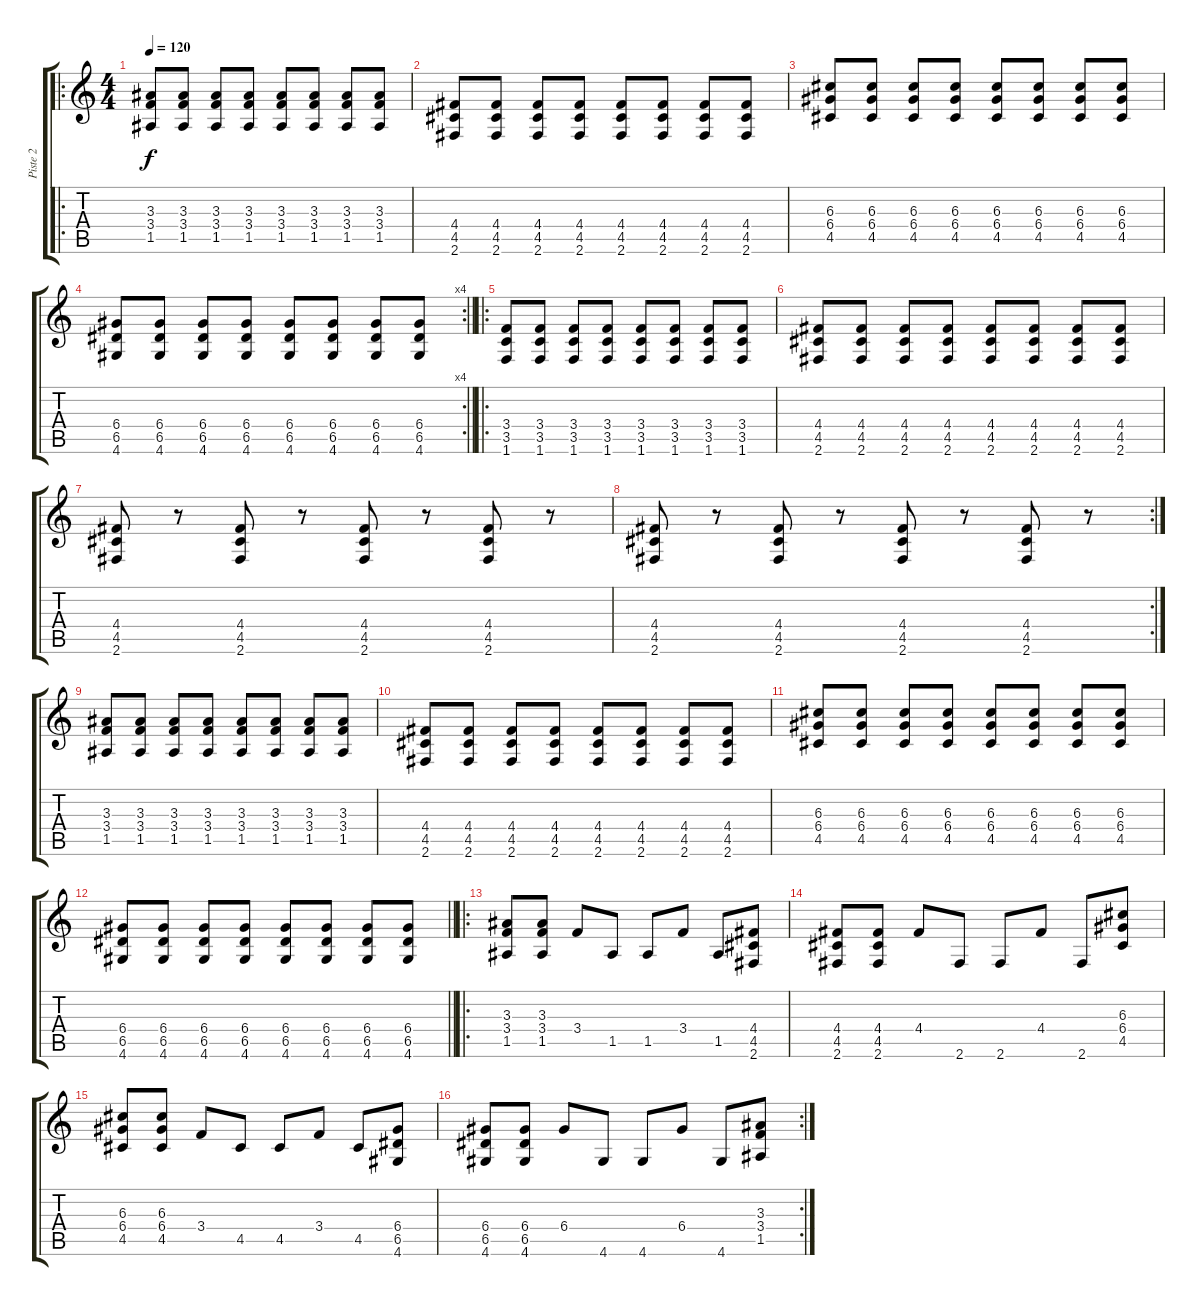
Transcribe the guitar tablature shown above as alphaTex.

\track ("Piste 2" "Piste 2") {instrument overdrivenguitar}
\staff {score tabs}
\tuning (E4 B3 G3 D3 A2 E2) {hide}
\ro
\ts (4 4)
\tempo 120
\clef g2
\ks c
(3.3 3.4 1.5).8{dy f} (3.3 3.4 1.5).8 (3.3 3.4 1.5).8 (3.3 3.4 1.5).8 (3.3 3.4 1.5).8 (3.3 3.4 1.5).8 (3.3 3.4 1.5).8 (3.3 3.4 1.5).8 |
(4.4 4.5 2.6).8 (4.4 4.5 2.6).8 (4.4 4.5 2.6).8 (4.4 4.5 2.6).8 (4.4 4.5 2.6).8 (4.4 4.5 2.6).8 (4.4 4.5 2.6).8 (4.4 4.5 2.6).8 |
(6.3 6.4 4.5).8 (6.3 6.4 4.5).8 (6.3 6.4 4.5).8 (6.3 6.4 4.5).8 (6.3 6.4 4.5).8 (6.3 6.4 4.5).8 (6.3 6.4 4.5).8 (6.3 6.4 4.5).8 |
\rc 4
\barLineRight lightlight
(6.4 6.5 4.6).8 (6.4 6.5 4.6).8 (6.4 6.5 4.6).8 (6.4 6.5 4.6).8 (6.4 6.5 4.6).8 (6.4 6.5 4.6).8 (6.4 6.5 4.6).8 (6.4 6.5 4.6).8 |
\ro
(3.4 3.5 1.6).8 (3.4 3.5 1.6).8 (3.4 3.5 1.6).8 (3.4 3.5 1.6).8 (3.4 3.5 1.6).8 (3.4 3.5 1.6).8 (3.4 3.5 1.6).8 (3.4 3.5 1.6).8 |
(4.4 4.5 2.6).8 (4.4 4.5 2.6).8 (4.4 4.5 2.6).8 (4.4 4.5 2.6).8 (4.4 4.5 2.6).8 (4.4 4.5 2.6).8 (4.4 4.5 2.6).8 (4.4 4.5 2.6).8 |
(4.4 4.5 2.6).8 r.8 (4.4 4.5 2.6).8 r.8 (4.4 4.5 2.6).8 r.8 (4.4 4.5 2.6).8 r.8 |
\rc 2
(4.4 4.5 2.6).8 r.8 (4.4 4.5 2.6).8 r.8 (4.4 4.5 2.6).8 r.8 (4.4 4.5 2.6).8 r.8 |
(3.3 3.4 1.5).8 (3.3 3.4 1.5).8 (3.3 3.4 1.5).8 (3.3 3.4 1.5).8 (3.3 3.4 1.5).8 (3.3 3.4 1.5).8 (3.3 3.4 1.5).8 (3.3 3.4 1.5).8 |
(4.4 4.5 2.6).8 (4.4 4.5 2.6).8 (4.4 4.5 2.6).8 (4.4 4.5 2.6).8 (4.4 4.5 2.6).8 (4.4 4.5 2.6).8 (4.4 4.5 2.6).8 (4.4 4.5 2.6).8 |
(6.3 6.4 4.5).8 (6.3 6.4 4.5).8 (6.3 6.4 4.5).8 (6.3 6.4 4.5).8 (6.3 6.4 4.5).8 (6.3 6.4 4.5).8 (6.3 6.4 4.5).8 (6.3 6.4 4.5).8 |
\barLineRight lightlight
(6.4 6.5 4.6).8 (6.4 6.5 4.6).8 (6.4 6.5 4.6).8 (6.4 6.5 4.6).8 (6.4 6.5 4.6).8 (6.4 6.5 4.6).8 (6.4 6.5 4.6).8 (6.4 6.5 4.6).8 |
\ro
(3.3 3.4 1.5).8 (3.3 3.4 1.5).8 3.4.8 1.5.8 1.5.8 3.4.8 1.5.8 (4.4 4.5 2.6).8 |
(4.4 4.5 2.6).8 (4.4 4.5 2.6).8 4.4.8 2.6.8 2.6.8 4.4.8 2.6.8 (6.3 6.4 4.5).8 |
(6.3 6.4 4.5).8 (6.3 6.4 4.5).8 3.4.8 4.5.8 4.5.8 3.4.8 4.5.8 (6.4 6.5 4.6).8 |
\rc 2
(6.4 6.5 4.6).8 (6.4 6.5 4.6).8 6.4.8 4.6.8 4.6.8 6.4.8 4.6.8 (3.3 3.4 1.5).8
